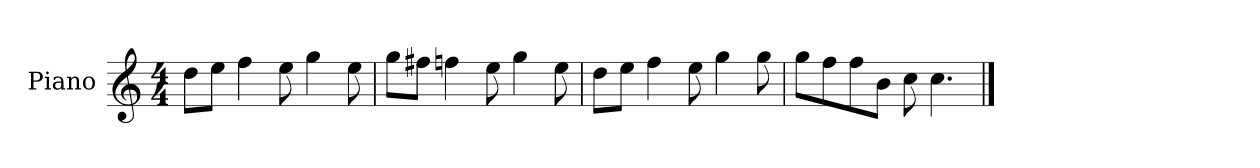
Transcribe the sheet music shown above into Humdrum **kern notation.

**kern
*part1
*staff1
*I"Piano
*I'P-no
*clefG2
*k[]
*M4/4
*MM90
=1
8dd\L
8ee\J
4ff\
8ee\
4gg\
8ee\
=2
8gg\L
8ff#X\J
4ffn\
8ee\
4gg\
8ee\
=3
8dd\L
8ee\J
4ff\
8ee\
4gg\
8gg\
=4
8gg\L
8ff\
8ff\
8b\J
8cc\
4.cc\
==
*-
